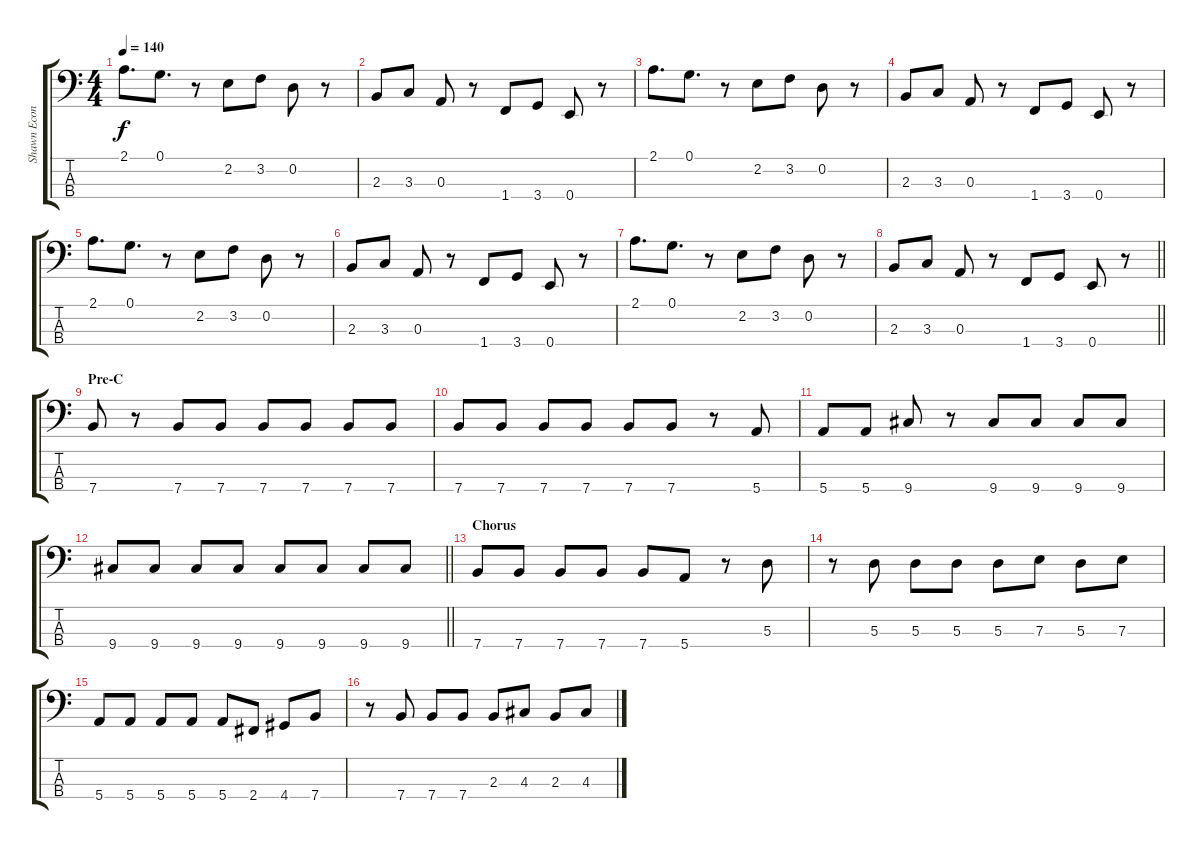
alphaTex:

\track ("Shawn Economaki" "Shawn Econ") {instrument electricbasspick}
\staff {score tabs}
\tuning (G2 D2 A1 E1) {hide}
\ts (4 4)
\tempo 140
\clef f4
\ks c
2.1.8{d dy f} 0.1.8{d} r.8 2.2.8 3.2.8 0.2.8 r.8 |
2.3.8 3.3.8 0.3.8 r.8 1.4.8 3.4.8 0.4.8 r.8 |
2.1.8{d} 0.1.8{d} r.8 2.2.8 3.2.8 0.2.8 r.8 |
2.3.8 3.3.8 0.3.8 r.8 1.4.8 3.4.8 0.4.8 r.8 |
2.1.8{d} 0.1.8{d} r.8 2.2.8 3.2.8 0.2.8 r.8 |
2.3.8 3.3.8 0.3.8 r.8 1.4.8 3.4.8 0.4.8 r.8 |
2.1.8{d} 0.1.8{d} r.8 2.2.8 3.2.8 0.2.8 r.8 |
\barLineRight lightlight
2.3.8 3.3.8 0.3.8 r.8 1.4.8 3.4.8 0.4.8 r.8 |
\section ("" "Pre-C")
7.4.8 r.8 7.4.8 7.4.8 7.4.8 7.4.8 7.4.8 7.4.8 |
7.4.8 7.4.8 7.4.8 7.4.8 7.4.8 7.4.8 r.8 5.4.8 |
5.4.8 5.4.8 9.4.8 r.8 9.4.8 9.4.8 9.4.8 9.4.8 |
\barLineRight lightlight
9.4.8 9.4.8 9.4.8 9.4.8 9.4.8 9.4.8 9.4.8 9.4.8 |
\section ("" "Chorus")
7.4.8 7.4.8 7.4.8 7.4.8 7.4.8 5.4.8 r.8 5.3.8 |
r.8 5.3.8 5.3.8 5.3.8 5.3.8 7.3.8 5.3.8 7.3.8 |
5.4.8 5.4.8 5.4.8 5.4.8 5.4.8 2.4.8 4.4.8 7.4.8 |
r.8 7.4.8 7.4.8 7.4.8 2.3.8 4.3.8 2.3.8 4.3.8
